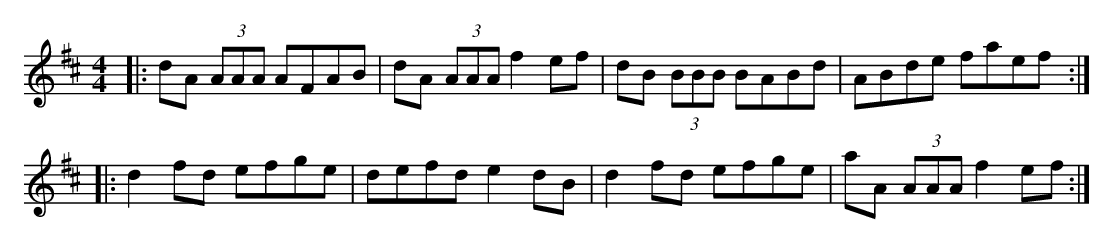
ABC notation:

X:1
M:4/4
K:D
|:dA (3AAA AFAB|dA (3AAA f2ef|dB (3BBB BABd|ABde faef:|
|:d2fd efge|defd e2dB|d2fd efge|aA (3AAA f2ef:|
